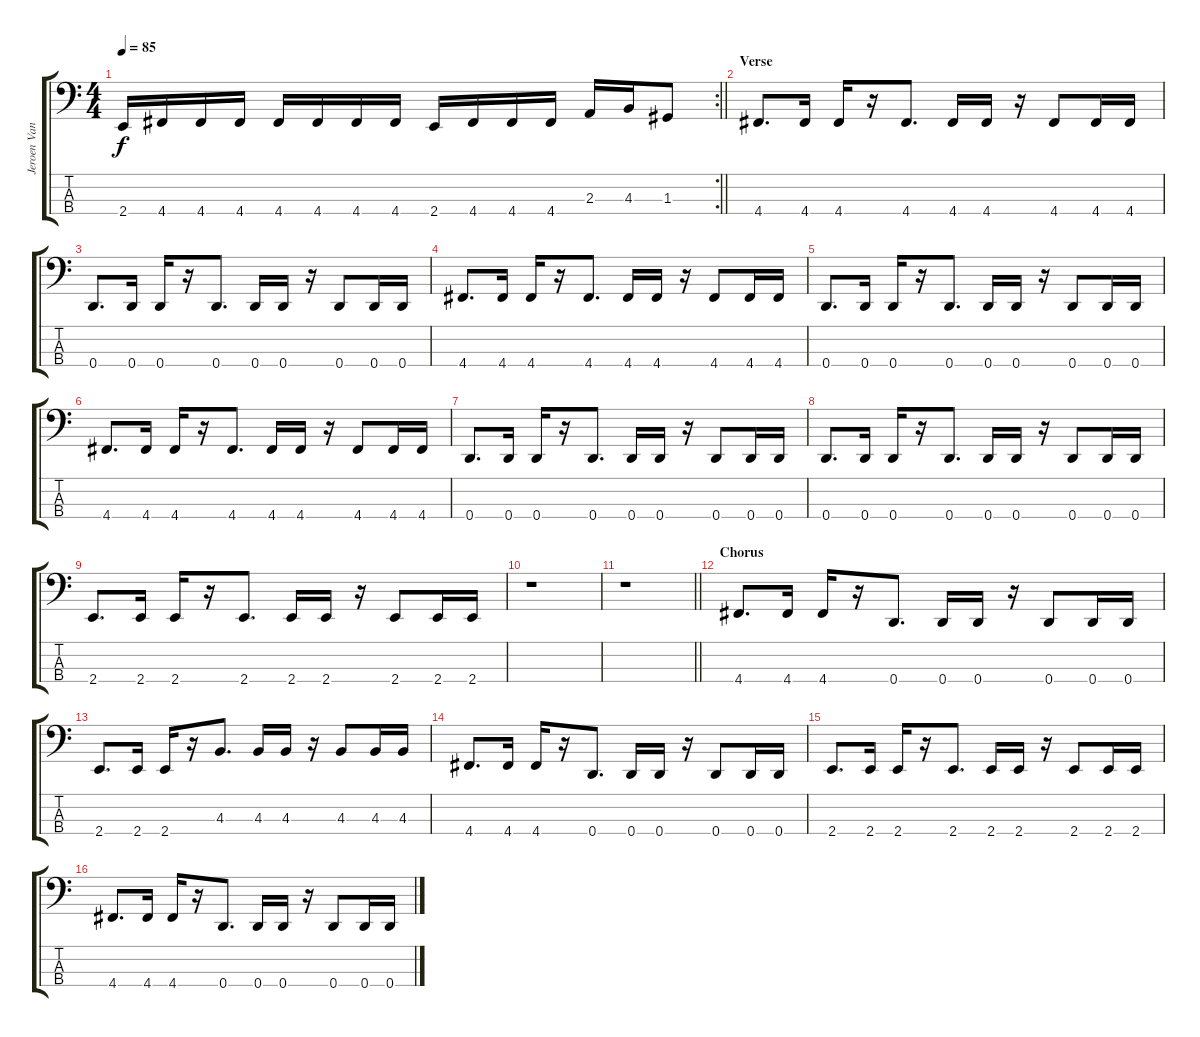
\track ("Jeroen Van Veen - Bass" "Jeroen Van") {instrument electricbassfinger}
\staff {score tabs}
\tuning (F2 C2 G1 D1) {hide}
\rc 2
\ts (4 4)
\tempo 85
\clef f4
\barLineRight lightlight
\ks c
2.4.16{dy f} 4.4.16 4.4.16 4.4.16 4.4.16 4.4.16 4.4.16 4.4.16 2.4.16 4.4.16 4.4.16 4.4.16 2.3.16 4.3.16 1.3.8 |
\section ("" "Verse")
4.4.8{d} 4.4.16 4.4.16 r.16 4.4.8{d} 4.4.16 4.4.16 r.16 4.4.8 4.4.16 4.4.16 |
0.4.8{d} 0.4.16 0.4.16 r.16 0.4.8{d} 0.4.16 0.4.16 r.16 0.4.8 0.4.16 0.4.16 |
4.4.8{d} 4.4.16 4.4.16 r.16 4.4.8{d} 4.4.16 4.4.16 r.16 4.4.8 4.4.16 4.4.16 |
0.4.8{d} 0.4.16 0.4.16 r.16 0.4.8{d} 0.4.16 0.4.16 r.16 0.4.8 0.4.16 0.4.16 |
4.4.8{d} 4.4.16 4.4.16 r.16 4.4.8{d} 4.4.16 4.4.16 r.16 4.4.8 4.4.16 4.4.16 |
0.4.8{d} 0.4.16 0.4.16 r.16 0.4.8{d} 0.4.16 0.4.16 r.16 0.4.8 0.4.16 0.4.16 |
0.4.8{d} 0.4.16 0.4.16 r.16 0.4.8{d} 0.4.16 0.4.16 r.16 0.4.8 0.4.16 0.4.16 |
2.4.8{d} 2.4.16 2.4.16 r.16 2.4.8{d} 2.4.16 2.4.16 r.16 2.4.8 2.4.16 2.4.16 |
r.1 |
\barLineRight lightlight
r.1 |
\section ("" "Chorus")
4.4.8{d} 4.4.16 4.4.16 r.16 0.4.8{d} 0.4.16 0.4.16 r.16 0.4.8 0.4.16 0.4.16 |
2.4.8{d} 2.4.16 2.4.16 r.16 4.3.8{d} 4.3.16 4.3.16 r.16 4.3.8 4.3.16 4.3.16 |
4.4.8{d} 4.4.16 4.4.16 r.16 0.4.8{d} 0.4.16 0.4.16 r.16 0.4.8 0.4.16 0.4.16 |
2.4.8{d} 2.4.16 2.4.16 r.16 2.4.8{d} 2.4.16 2.4.16 r.16 2.4.8 2.4.16 2.4.16 |
4.4.8{d} 4.4.16 4.4.16 r.16 0.4.8{d} 0.4.16 0.4.16 r.16 0.4.8 0.4.16 0.4.16
